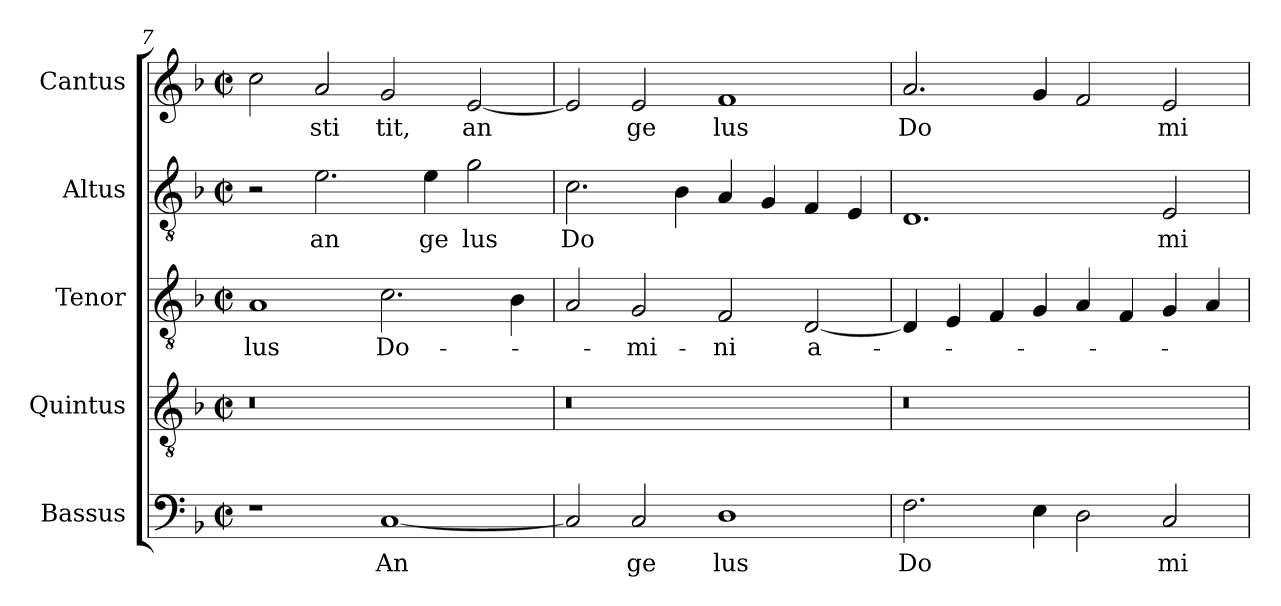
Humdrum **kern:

**kern	**text	**kern	**kern	**text	**kern	**text	**kern	**text
*part5	*part5	*part4	*part3	*part3	*part2	*part2	*part1	*part1
*staff5	*staff5	*staff4	*staff3	*staff3	*staff2	*staff2	*staff1	*staff1
*I"Bassus	*	*I"Quintus	*I"Tenor	*	*I"Altus	*	*I"Cantus	*
*clefF4	*	*clefGv2	*clefGv2	*	*clefGv2	*	*clefG2	*
*k[b-]	*	*k[b-]	*k[b-]	*	*k[b-]	*	*k[b-]	*
*F:	*	*F:	*F:	*	*F:	*	*F:	*
*M2/2	*	*M2/2	*M2/2	*	*M2/2	*	*M2/2	*
*met(c|)	*	*met(c|)	*met(c|)	*	*met(c|)	*	*met(c|)	*
=7	=7	=7	=7	=7	=7	=7	=7	=7
!	!	!	!	!LO:LY:b:cj	!	!	!	!
1r	.	0r	1A	-lus	2r	.	2cc\	.
!	!	!	!	!	!	!LO:LY:b:cj	!	!LO:LY:b:cj
.	.	.	.	.	2.e\	an	2a/	sti
!	!LO:LY:b:cj	!	!	!LO:LY:b	!	!	!	!LO:LY:b:cj
[<1C	An	.	2.c\	Do-	.	.	2g/	tit,
!	!	!	!	!	!	!LO:LY:b:cj	!	!
.	.	.	.	.	4e\	ge	.	.
!	!	!	!	!	!	!LO:LY:b:cj	!	!LO:LY:b:cj
.	.	.	.	.	2g\	lus	[<2e/	an
.	.	.	4B-\	.	.	.	.	.
=8	=8	=8	=8	=8	=8	=8	=8	=8
!	!	!	!	!	!	!LO:LY:b	!	!
2C/]	.	0r	2A/	.	2.c\	Do	2e/]	.
!	!LO:LY:b:cj	!	!	!LO:LY:b:cj	!	!	!	!LO:LY:b:cj
2C/	ge	.	2G/	-mi-	.	.	2e/	ge
.	.	.	.	.	4B-\	.	.	.
!	!LO:LY:b:cj	!	!	!LO:LY:b:cj	!	!	!	!LO:LY:b:cj
1D	lus	.	2F/	-ni	4A/	.	1f	lus
.	.	.	.	.	4G/	.	.	.
!	!	!	!	!LO:LY:b:cj	!	!	!	!
.	.	.	[<2D/	a-	4F/	.	.	.
.	.	.	.	.	4E/	.	.	.
=9	=9	=9	=9	=9	=9	=9	=9	=9
!	!LO:LY:b	!	!	!	!	!	!	!LO:LY:b
2.F\	Do	0r	4D/]	.	1.D	.	2.a/	Do
.	.	.	4E/	.	.	.	.	.
.	.	.	4F/	.	.	.	.	.
4E\	.	.	4G/	.	.	.	4g/	.
2D\	.	.	4A/	.	.	.	2f/	.
.	.	.	4F/	.	.	.	.	.
!	!LO:LY:b:cj	!	!	!	!	!LO:LY:b:cj	!	!LO:LY:b:cj
2C/	mi	.	4G/	.	2E/	mi	2e/	mi
.	.	.	4A/	.	.	.	.	.
=	=	=	=	=	=	=	=	=
*-	*-	*-	*-	*-	*-	*-	*-	*-
